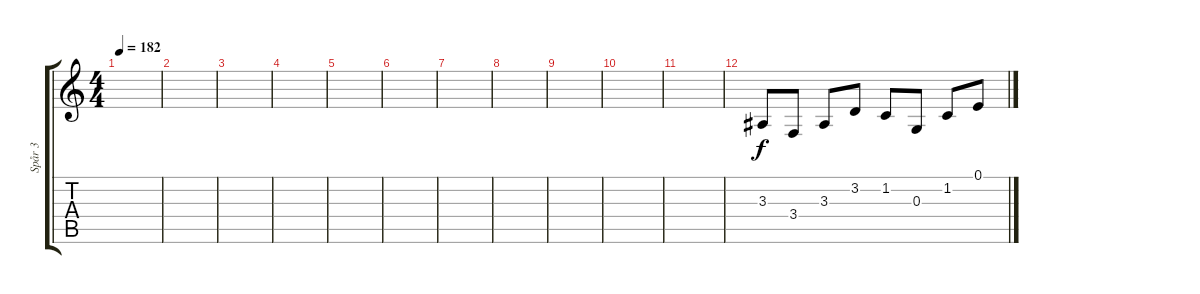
\track ("Spår 3" "Spår 3") {instrument choiraahs}
\staff {score tabs}
\tuning (E4 B3 G3 D3 A2 E2) {hide}
\ts (4 4)
\tempo 182
\tempo 113
\tempo 182
\clef g2
\ks c
|
|
|
|
|
|
|
|
|
|
|
3.3.8 3.4.8 3.3.8 3.2.8 1.2.8 0.3.8 1.2.8 0.1.8
